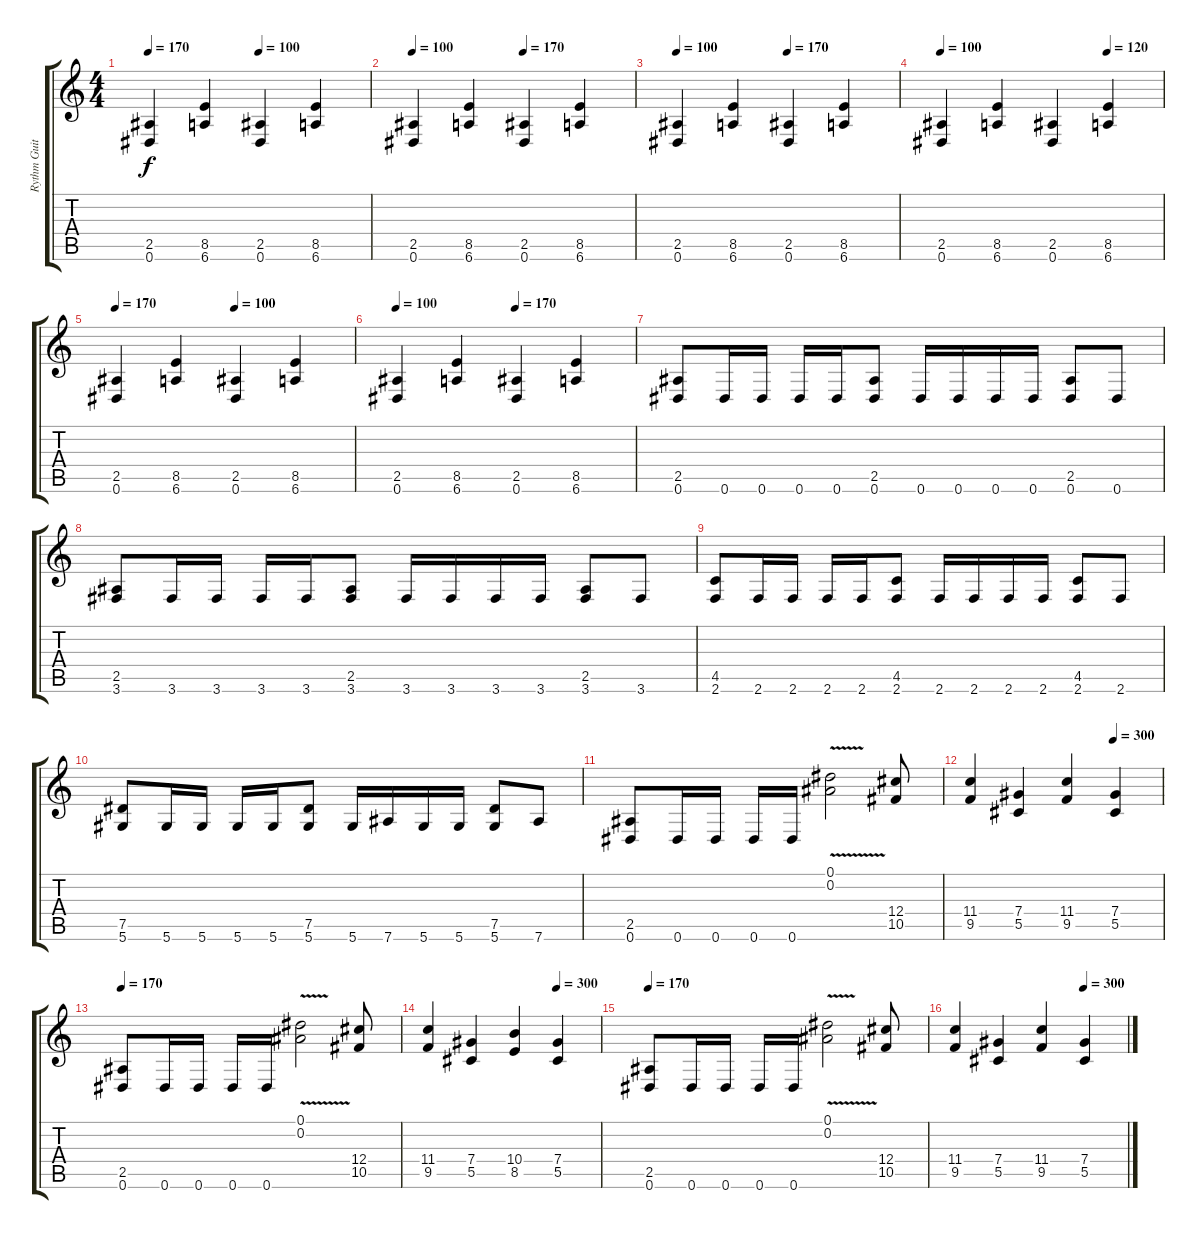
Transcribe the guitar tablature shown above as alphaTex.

\track ("Rythm Guitar" "Rythm Guit") {instrument acousticguitarsteel}
\staff {score tabs}
\tuning (Eb4 Bb3 Gb3 Db3 Ab2 Eb2) {hide}
\ts (4 4)
\tempo 170
\tempo (100 0.5)
\clef g2
\ks c
(2.5 0.6).4{dy f volume 16 instrument distortionguitar} (8.5 6.6).4 (2.5 0.6).4{volume 16 instrument distortionguitar} (8.5 6.6).4{volume 16} |
\tempo 100
\tempo (170 0.5)
(2.5 0.6).4{volume 16 instrument distortionguitar} (8.5 6.6).4{volume 16} (2.5 0.6).4{volume 16 instrument distortionguitar} (8.5 6.6).4 |
\tempo 100
\tempo (170 0.5)
(2.5 0.6).4{volume 16 instrument distortionguitar} (8.5 6.6).4{volume 16} (2.5 0.6).4{volume 16 instrument distortionguitar} (8.5 6.6).4 |
\tempo 100
\tempo (120 0.75)
(2.5 0.6).4{volume 16 instrument distortionguitar} (8.5 6.6).4{volume 16} (2.5 0.6).4{volume 16 instrument distortionguitar} (8.5 6.6).4{volume 16} |
\tempo 170
\tempo (100 0.5)
(2.5 0.6).4{volume 16 instrument distortionguitar} (8.5 6.6).4 (2.5 0.6).4{volume 16 instrument distortionguitar} (8.5 6.6).4{volume 16} |
\tempo 100
\tempo (170 0.5)
(2.5 0.6).4{volume 16 instrument distortionguitar} (8.5 6.6).4{volume 16} (2.5 0.6).4{volume 16 instrument distortionguitar} (8.5 6.6).4 |
(2.5 0.6).8{volume 16 instrument distortionguitar} 0.6.16 0.6.16 0.6.16 0.6.16 (2.5 0.6).8 0.6.16 0.6.16 0.6.16 0.6.16 (2.5 0.6).8 0.6.8 |
(2.5 3.6).8 3.6.16 3.6.16 3.6.16 3.6.16 (2.5 3.6).8 3.6.16 3.6.16 3.6.16 3.6.16 (2.5 3.6).8 3.6.8 |
(4.5 2.6).8 2.6.16 2.6.16 2.6.16 2.6.16 (4.5 2.6).8 2.6.16 2.6.16 2.6.16 2.6.16 (4.5 2.6).8 2.6.8 |
(7.5 5.6).8 5.6.16 5.6.16 5.6.16 5.6.16 (7.5 5.6).8 5.6.16 7.6.16 5.6.16 5.6.16 (7.5 5.6).8 7.6.8 |
(2.5 0.6).8{volume 16 instrument distortionguitar} 0.6.16 0.6.16 0.6.16 0.6.16 (0.1{v} 0.2).2 (12.4 10.5).8 |
\tempo (300 0.75)
(11.4 9.5).4 (7.4 5.5).4 (11.4 9.5).4 (7.4 5.5).4{instrument distortionguitar} |
\tempo 170
(2.5 0.6).8{volume 16 instrument distortionguitar} 0.6.16 0.6.16 0.6.16 0.6.16 (0.1{v} 0.2).2 (12.4 10.5).8 |
\tempo (300 0.75)
(11.4 9.5).4 (7.4 5.5).4 (10.4 8.5).4 (7.4 5.5).4{instrument distortionguitar} |
\tempo 170
(2.5 0.6).8{volume 16 instrument distortionguitar} 0.6.16 0.6.16 0.6.16 0.6.16 (0.1{v} 0.2).2 (12.4 10.5).8 |
\tempo (300 0.75)
(11.4 9.5).4 (7.4 5.5).4 (11.4 9.5).4 (7.4 5.5).4{instrument distortionguitar}
